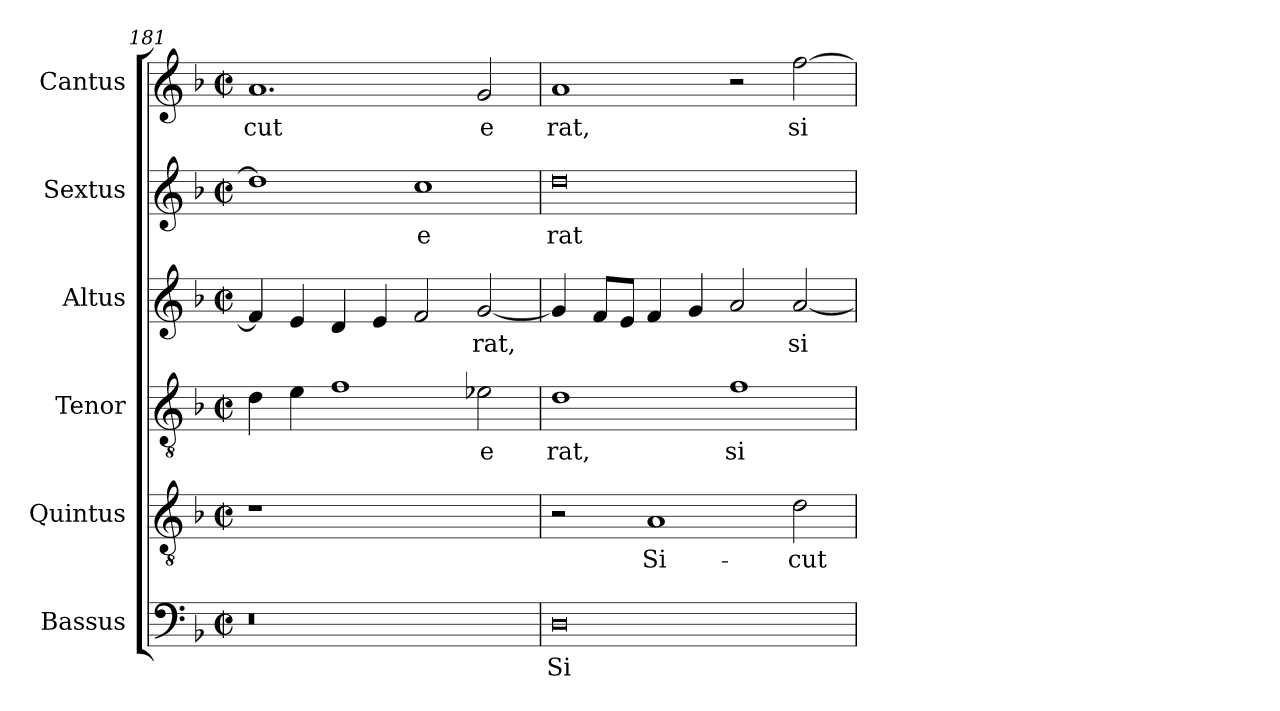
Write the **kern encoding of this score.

**kern	**text	**kern	**text	**kern	**text	**kern	**text	**kern	**text	**kern	**text
*part6	*part6	*part5	*part5	*part4	*part4	*part3	*part3	*part2	*part2	*part1	*part1
*staff6	*staff6	*staff5	*staff5	*staff4	*staff4	*staff3	*staff3	*staff2	*staff2	*staff1	*staff1
*I"Bassus	*	*I"Quintus	*	*I"Tenor	*	*I"Altus	*	*I"Sextus	*	*I"Cantus	*
*I'B	*	*I'Q	*	*I'T	*	*I'A	*	*I'S	*	*I'C	*
*clefF4	*	*clefGv2	*	*clefGv2	*	*clefG2	*	*clefG2	*	*clefG2	*
*k[b-]	*	*k[b-]	*	*k[b-]	*	*k[b-]	*	*k[b-]	*	*k[b-]	*
*F:	*	*F:	*	*F:	*	*F:	*	*F:	*	*F:	*
*M2/2	*	*M2/2	*	*M2/2	*	*M2/2	*	*M2/2	*	*M2/2	*
*met(c|)	*	*met(c|)	*	*met(c|)	*	*met(c|)	*	*met(c|)	*	*met(c|)	*
=181	=181	=181	=181	=181	=181	=181	=181	=181	=181	=181	=181
!	!	!	!	!	!LO:LY:b:cj	!	!LO:LY:b:cj	!	!LO:LY:b:cj	!	!LO:LY:b:cj
0r	.	1r	.	4d\	.	4f/]	.	1dd]	.	1.a	cut
!	!	!	!	!	!LO:LY:b:cj	!	!LO:LY:b:cj	!	!	!	!
.	.	.	.	4e\	.	4e/	.	.	.	.	.
!	!	!	!	!	!LO:LY:b:cj	!	!LO:LY:b:cj	!	!	!	!
.	.	.	.	1f	.	4d/	.	.	.	.	.
!	!	!	!	!	!	!	!LO:LY:b:cj	!	!	!	!
.	.	.	.	.	.	4e/	.	.	.	.	.
!	!	!	!	!	!	!	!LO:LY:b:cj	!	!LO:LY:b:cj	!	!
.	.	1ryy	.	.	.	2f/	.	1cc	e	.	.
!	!	!	!	!	!LO:LY:b:cj	!	!LO:LY:b:cj	!	!	!	!LO:LY:b:cj
.	.	.	.	2e-X\	e	[<2g/	rat,	.	.	2g/	e
=182	=182	=182	=182	=182	=182	=182	=182	=182	=182	=182	=182
!	!LO:LY:b:cj	!	!	!	!LO:LY:b:cj	!	!LO:LY:b:cj	!	!LO:LY:b:cj	!	!LO:LY:b:cj
0D	Si	2r	.	1d	rat,	4g/]	.	0dd	rat	1a	rat,
!	!	!	!	!	!	!	!LO:LY:b:cj	!	!	!	!
.	.	.	.	.	.	8f/L	.	.	.	.	.
!	!	!	!	!	!	!	!LO:LY:b:cj	!	!	!	!
.	.	.	.	.	.	8e/J	.	.	.	.	.
!	!	!	!LO:LY:b:cj	!	!	!	!LO:LY:b:cj	!	!	!	!
.	.	1A	Si-	.	.	4f/	.	.	.	.	.
!	!	!	!	!	!	!	!LO:LY:b:cj	!	!	!	!
.	.	.	.	.	.	4g/	.	.	.	.	.
!	!	!	!	!	!LO:LY:b:cj	!	!LO:LY:b:cj	!	!	!	!
.	.	.	.	1f	si	2a/	.	.	.	2r	.
!	!	!	!LO:LY:b:cj	!	!	!	!LO:LY:b:cj	!	!	!	!LO:LY:b:cj
.	.	2d\	-cut	.	.	[<2a/	si	.	.	[>2ff\	si
=	=	=	=	=	=	=	=	=	=	=	=
*-	*-	*-	*-	*-	*-	*-	*-	*-	*-	*-	*-
